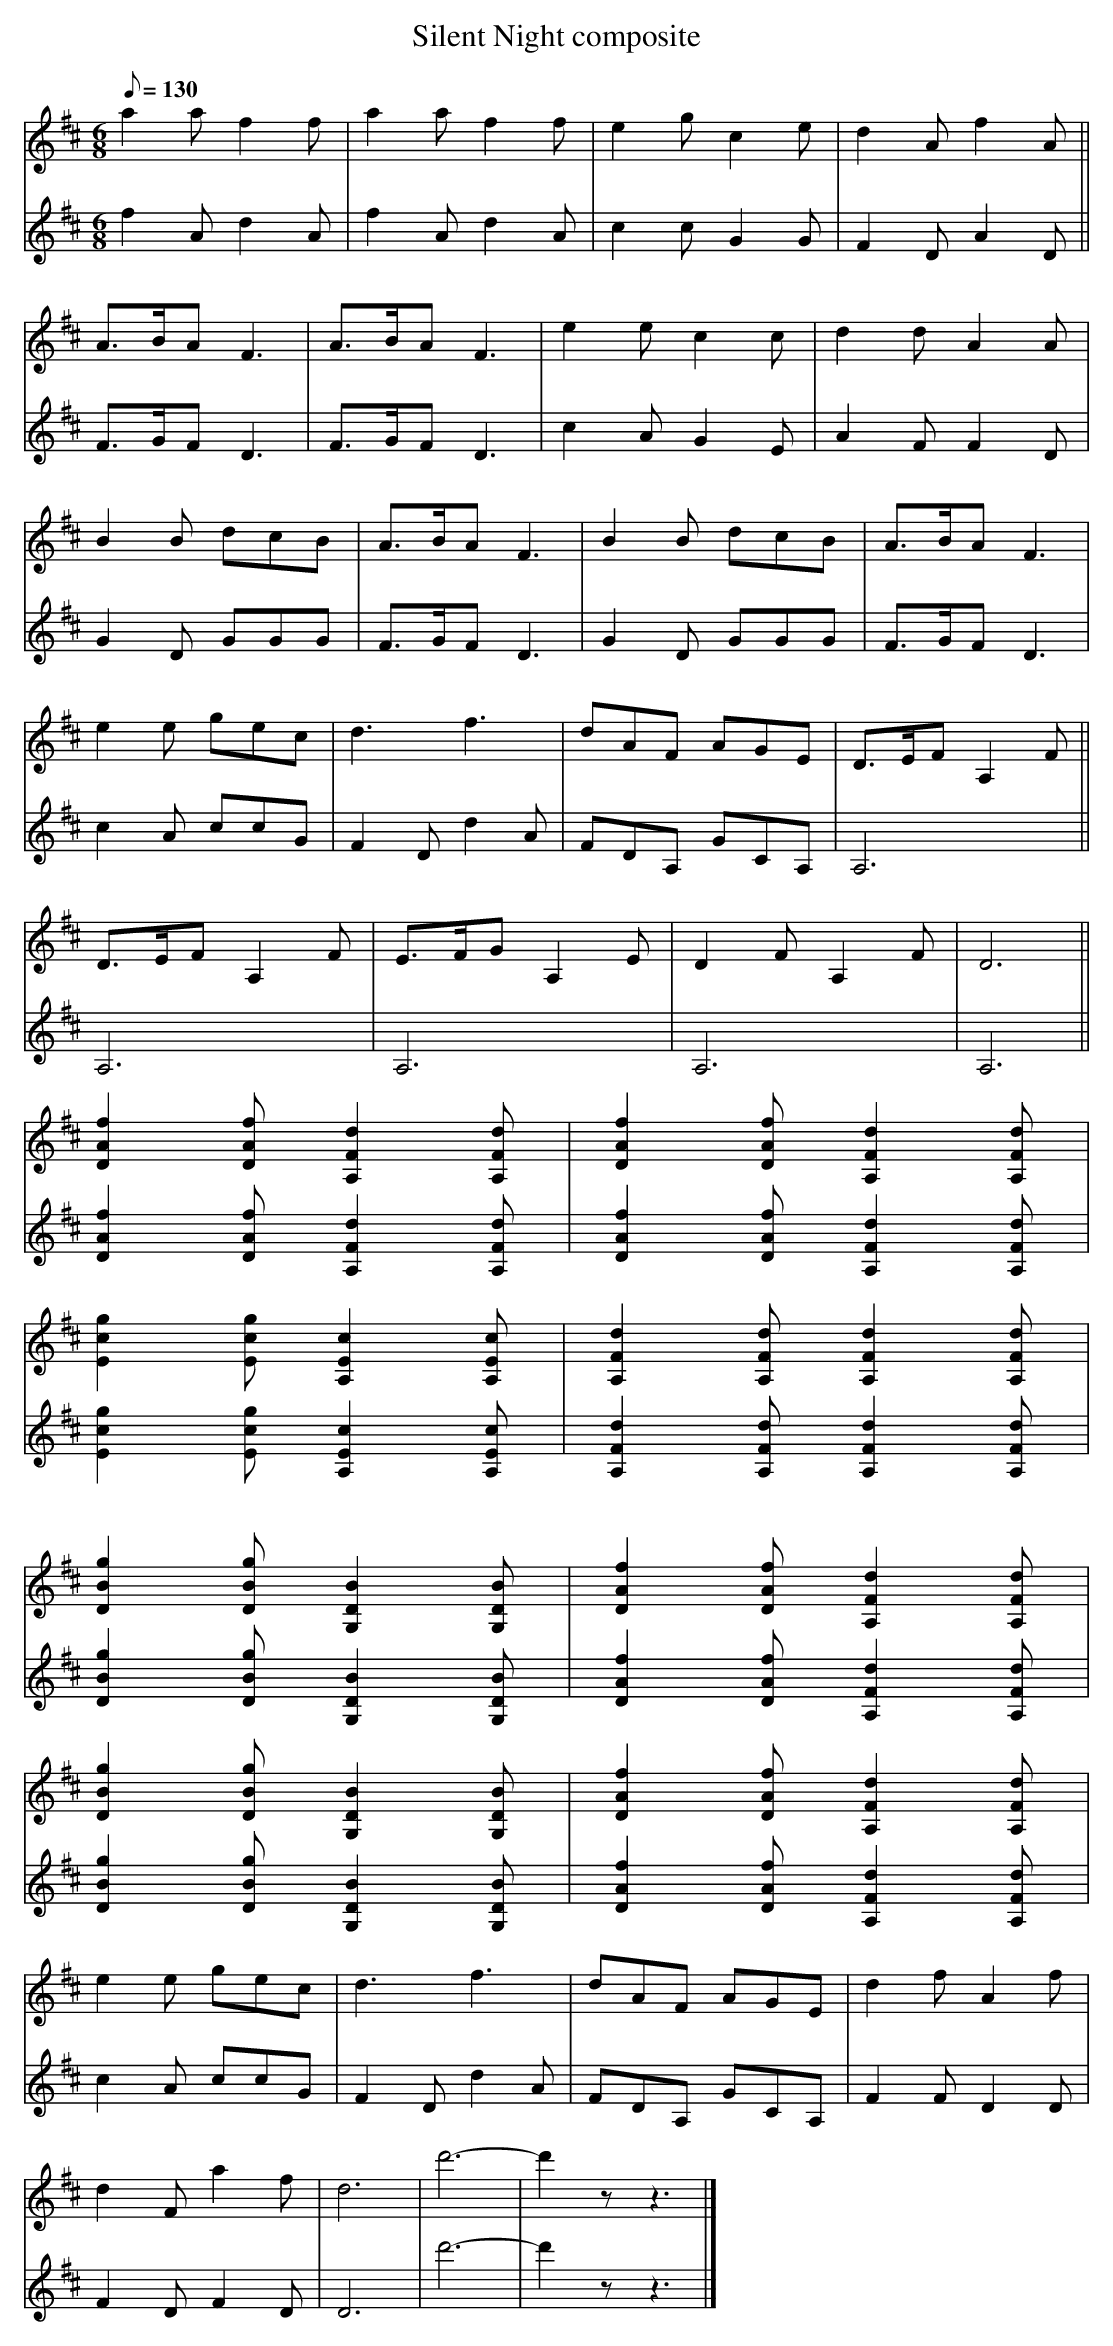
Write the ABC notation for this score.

X:1
T:Silent Night composite
M:6/8
L:1/8
Q:130
K:D
V:1
a2a f2f | a2a f2f | e2g c2e | d2A f2A ||
A>BA F3 | A>BA F3 | e2e c2c | d2d A2A |
B2B dcB | A>BA F3 | B2B dcB | A>BA F3 |
e2e gec | d3  f3  | dAF AGE | D>EF A,2 F ||
D>EF A,2F | E>FG A,2E | D2F A,2F | D6 ||
[D2A2f2][DAf] [A,2F2d2][A,Fd] | [D2A2f2][DAf] [A,2F2d2][A,Fd] |
[E2c2g2][Ecg] [A,2E2c2][A,Ec] | [A,2F2d2][A,Fd] [A,2F2d2][A,Fd] |
[D2B2g2][DBg] [G,2D2B2][G,DB] | [D2A2f2][DAf] [A,2F2d2][A,Fd] |
[D2B2g2][DBg] [G,2D2B2][G,DB] | [D2A2f2][DAf] [A,2F2d2][A,Fd] |
e2e gec | d3  f3  | dAF AGE | d2f A2f |
d2F a2f | d6      | d'6-    | d'2 z z3 |]
V:2
f2A d2A | f2A d2A | c2c G2G | F2D A2D ||
F>GF D3  | F>GF D3  | c2A G2E | A2F F2D |
G2D  GGG | F>GF D3  | G2D  GGG | F>GF D3  |
c2A  ccG | F2D  d2A | FDA, GCA, | A,6    ||
A,6      | A,6      | A,6      | A,6     ||
[D2A2f2][DAf] [A,2F2d2][A,Fd] | [D2A2f2][DAf] [A,2F2d2][A,Fd] |
[E2c2g2][Ecg] [A,2E2c2][A,Ec] | [A,2F2d2][A,Fd] [A,2F2d2][A,Fd] |
[D2B2g2][DBg] [G,2D2B2][G,DB] | [D2A2f2][DAf] [A,2F2d2][A,Fd] |
[D2B2g2][DBg] [G,2D2B2][G,DB] | [D2A2f2][DAf] [A,2F2d2][A,Fd] |
c2A  ccG | F2D  d2A | FDA, GCA, | F2F D2D |
F2D F2D | D6 | d'6- | d'2 z z3 |]
